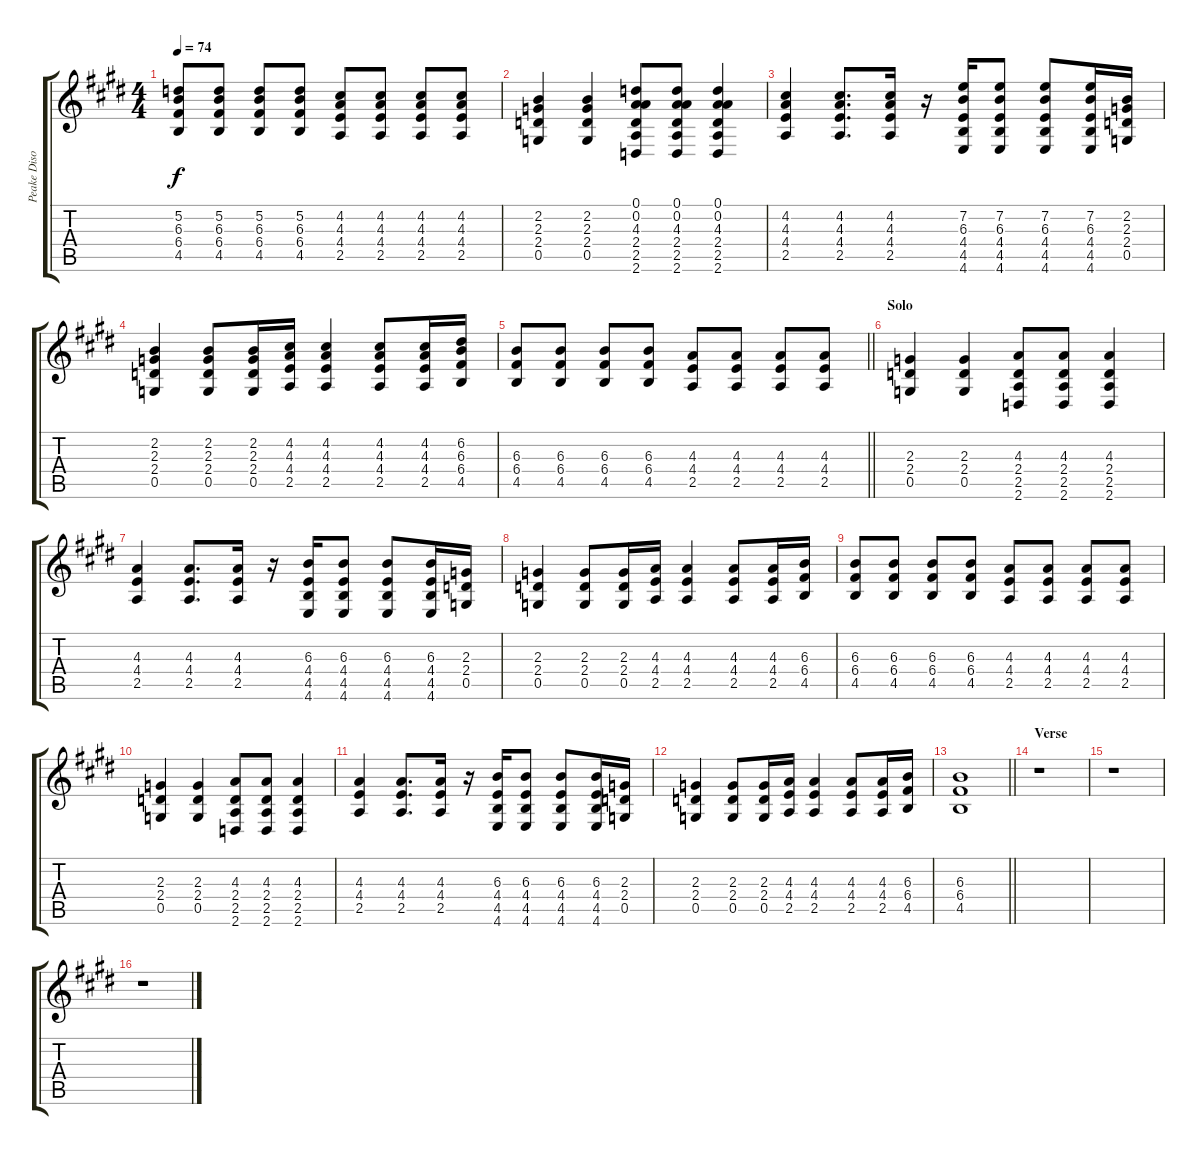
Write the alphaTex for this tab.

\track ("Peake Disortion" "Peake Diso") {instrument distortionguitar}
\staff {score tabs}
\tuning (D4 A3 F3 C3 G2 C2) {hide}
\ts (4 4)
\tempo 74
\clef g2
\ks c#minor
(5.2 6.3 6.4 4.5).8{dy f} (5.2 6.3 6.4 4.5).8 (5.2 6.3 6.4 4.5).8 (5.2 6.3 6.4 4.5).8 (4.2 4.3 4.4 2.5).8 (4.2 4.3 4.4 2.5).8 (4.2 4.3 4.4 2.5).8 (4.2 4.3 4.4 2.5).8 |
\ks e
(2.2 2.3 2.4 0.5).4 (2.2 2.3 2.4 0.5).4 (0.1 0.2 4.3 2.4 2.5 2.6).8 (0.1 0.2 4.3 2.4 2.5 2.6).8 (0.1 0.2 4.3 2.4 2.5 2.6).4 |
\ks c#minor
(4.2 4.3 4.4 2.5).4 (4.2 4.3 4.4 2.5).8{d} (4.2 4.3 4.4 2.5).16 r.16 (7.2 6.3 4.4 4.5 4.6).16 (7.2 6.3 4.4 4.5 4.6).8 (7.2 6.3 4.4 4.5 4.6).8 (7.2 6.3 4.4 4.5 4.6).16 (2.2 2.3 2.4 0.5).16 |
\ks e
(2.2 2.3 2.4 0.5).4 (2.2 2.3 2.4 0.5).8 (2.2 2.3 2.4 0.5).16 (4.2 4.3 4.4 2.5).16 (4.2 4.3 4.4 2.5).4 (4.2 4.3 4.4 2.5).8 (4.2 4.3 4.4 2.5).16 (6.2 6.3 6.4 4.5).16 |
\barLineRight lightlight
\ks c#minor
(6.3 6.4 4.5).8 (6.3 6.4 4.5).8 (6.3 6.4 4.5).8 (6.3 6.4 4.5).8 (4.3 4.4 2.5).8 (4.3 4.4 2.5).8 (4.3 4.4 2.5).8 (4.3 4.4 2.5).8 |
\section ("" "Solo")
\ks e
(2.3 2.4 0.5).4 (2.3 2.4 0.5).4 (4.3 2.4 2.5 2.6).8 (4.3 2.4 2.5 2.6).8 (4.3 2.4 2.5 2.6).4 |
\ks c#minor
(4.3 4.4 2.5).4 (4.3 4.4 2.5).8{d} (4.3 4.4 2.5).16 r.16 (6.3 4.4 4.5 4.6).16 (6.3 4.4 4.5 4.6).8 (6.3 4.4 4.5 4.6).8 (6.3 4.4 4.5 4.6).16 (2.3 2.4 0.5).16 |
\ks e
(2.3 2.4 0.5).4 (2.3 2.4 0.5).8 (2.3 2.4 0.5).16 (4.3 4.4 2.5).16 (4.3 4.4 2.5).4 (4.3 4.4 2.5).8 (4.3 4.4 2.5).16 (6.3 6.4 4.5).16 |
\ks c#minor
(6.3 6.4 4.5).8 (6.3 6.4 4.5).8 (6.3 6.4 4.5).8 (6.3 6.4 4.5).8 (4.3 4.4 2.5).8 (4.3 4.4 2.5).8 (4.3 4.4 2.5).8 (4.3 4.4 2.5).8 |
\ks e
(2.3 2.4 0.5).4 (2.3 2.4 0.5).4 (4.3 2.4 2.5 2.6).8 (4.3 2.4 2.5 2.6).8 (4.3 2.4 2.5 2.6).4 |
\ks c#minor
(4.3 4.4 2.5).4 (4.3 4.4 2.5).8{d} (4.3 4.4 2.5).16 r.16 (6.3 4.4 4.5 4.6).16 (6.3 4.4 4.5 4.6).8 (6.3 4.4 4.5 4.6).8 (6.3 4.4 4.5 4.6).16 (2.3 2.4 0.5).16 |
\ks e
(2.3 2.4 0.5).4 (2.3 2.4 0.5).8 (2.3 2.4 0.5).16 (4.3 4.4 2.5).16 (4.3 4.4 2.5).4 (4.3 4.4 2.5).8 (4.3 4.4 2.5).16 (6.3 6.4 4.5).16 |
\barLineRight lightlight
\ks c#minor
(6.3 6.4 4.5).1 |
\section ("" "Verse")
r.1 |
r.1 |
\ks e
r.1
